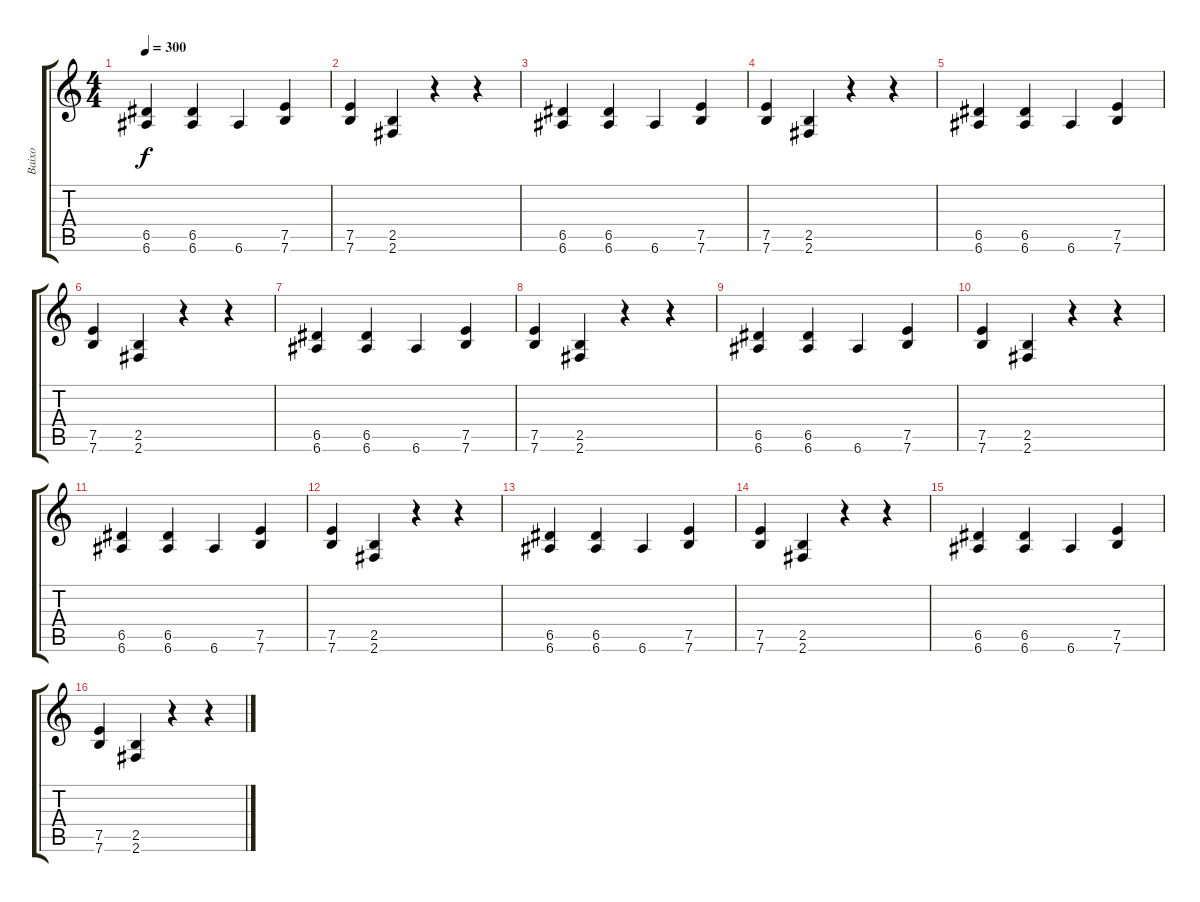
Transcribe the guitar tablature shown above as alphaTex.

\track ("Baixo" "Baixo") {instrument electricbasspick}
\staff {score tabs}
\tuning (E4 B3 G3 D3 A2 E2) {hide}
\ts (4 4)
\tempo 300
\clef g2
\ks c
(6.5 6.6).4{dy f instrument electricbasspick} (6.5 6.6).4 6.6.4 (7.5 7.6).4 |
(7.5 7.6).4 (2.5 2.6).4 r.4 r.4 |
(6.5 6.6).4 (6.5 6.6).4 6.6.4 (7.5 7.6).4 |
(7.5 7.6).4 (2.5 2.6).4 r.4 r.4 |
(6.5 6.6).4 (6.5 6.6).4 6.6.4 (7.5 7.6).4 |
(7.5 7.6).4 (2.5 2.6).4 r.4 r.4 |
(6.5 6.6).4 (6.5 6.6).4 6.6.4 (7.5 7.6).4 |
(7.5 7.6).4 (2.5 2.6).4 r.4 r.4 |
(6.5 6.6).4 (6.5 6.6).4 6.6.4 (7.5 7.6).4 |
(7.5 7.6).4 (2.5 2.6).4 r.4 r.4 |
(6.5 6.6).4 (6.5 6.6).4 6.6.4 (7.5 7.6).4 |
(7.5 7.6).4 (2.5 2.6).4 r.4 r.4 |
(6.5 6.6).4 (6.5 6.6).4 6.6.4 (7.5 7.6).4 |
(7.5 7.6).4 (2.5 2.6).4 r.4 r.4 |
(6.5 6.6).4 (6.5 6.6).4 6.6.4 (7.5 7.6).4 |
(7.5 7.6).4 (2.5 2.6).4 r.4 r.4
